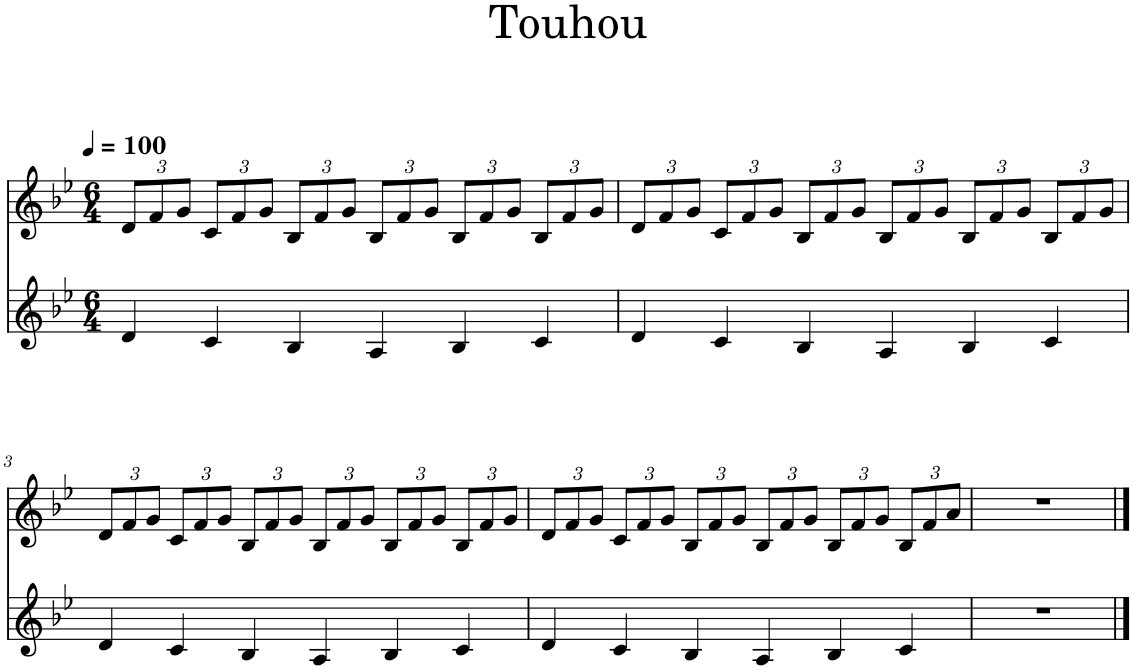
**kern	**kern
*part1	*part1
*staff2	*staff1
*I"Piano	*
*I'Pno.	*
*clefG2	*clefG2
*k[b-e-]	*k[b-e-]
*M6/4	*M6/4
*MM100	*MM100
*	*Xbrackettup
=1	=1
4d/	12d/L
.	12f/
.	12g/J
4c/	12c/L
.	12f/
.	12g/J
4B-/	12B-/L
.	12f/
.	12g/J
4A/	12B-/L
.	12f/
.	12g/J
4B-/	12B-/L
.	12f/
.	12g/J
4c/	12B-/L
.	12f/
.	12g/J
=2	=2
4d/	12d/L
.	12f/
.	12g/J
4c/	12c/L
.	12f/
.	12g/J
4B-/	12B-/L
.	12f/
.	12g/J
4A/	12B-/L
.	12f/
.	12g/J
4B-/	12B-/L
.	12f/
.	12g/J
4c/	12B-/L
.	12f/
.	12g/J
!!LO:LB:g=z
=3	=3
4d/	12d/L
.	12f/
.	12g/J
4c/	12c/L
.	12f/
.	12g/J
4B-/	12B-/L
.	12f/
.	12g/J
4A/	12B-/L
.	12f/
.	12g/J
4B-/	12B-/L
.	12f/
.	12g/J
4c/	12B-/L
.	12f/
.	12g/J
=4	=4
4d/	12d/L
.	12f/
.	12g/J
4c/	12c/L
.	12f/
.	12g/J
4B-/	12B-/L
.	12f/
.	12g/J
4A/	12B-/L
.	12f/
.	12g/J
4B-/	12B-/L
.	12f/
.	12g/J
4c/	12B-/L
.	12f/
.	12a/J
=5	=5
1.r	1.r
==	==
*-	*-
